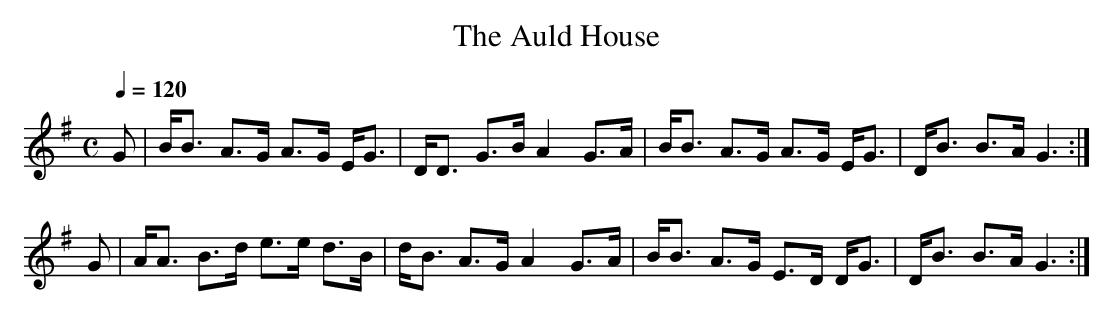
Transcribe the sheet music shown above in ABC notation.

X:1
T:The Auld House
M:C
L:1/8
Q:1/4=120
K:G
G|B<B A>G A>G E<G|D<D G>B A2 G>A|B<B A>G A>G E<G|D<B B>A G3:|
G|A<A B>d e>e d>B|d<B A>G A2 G>A|B<B A>G E>D D<G|D<B B>A G3:|
